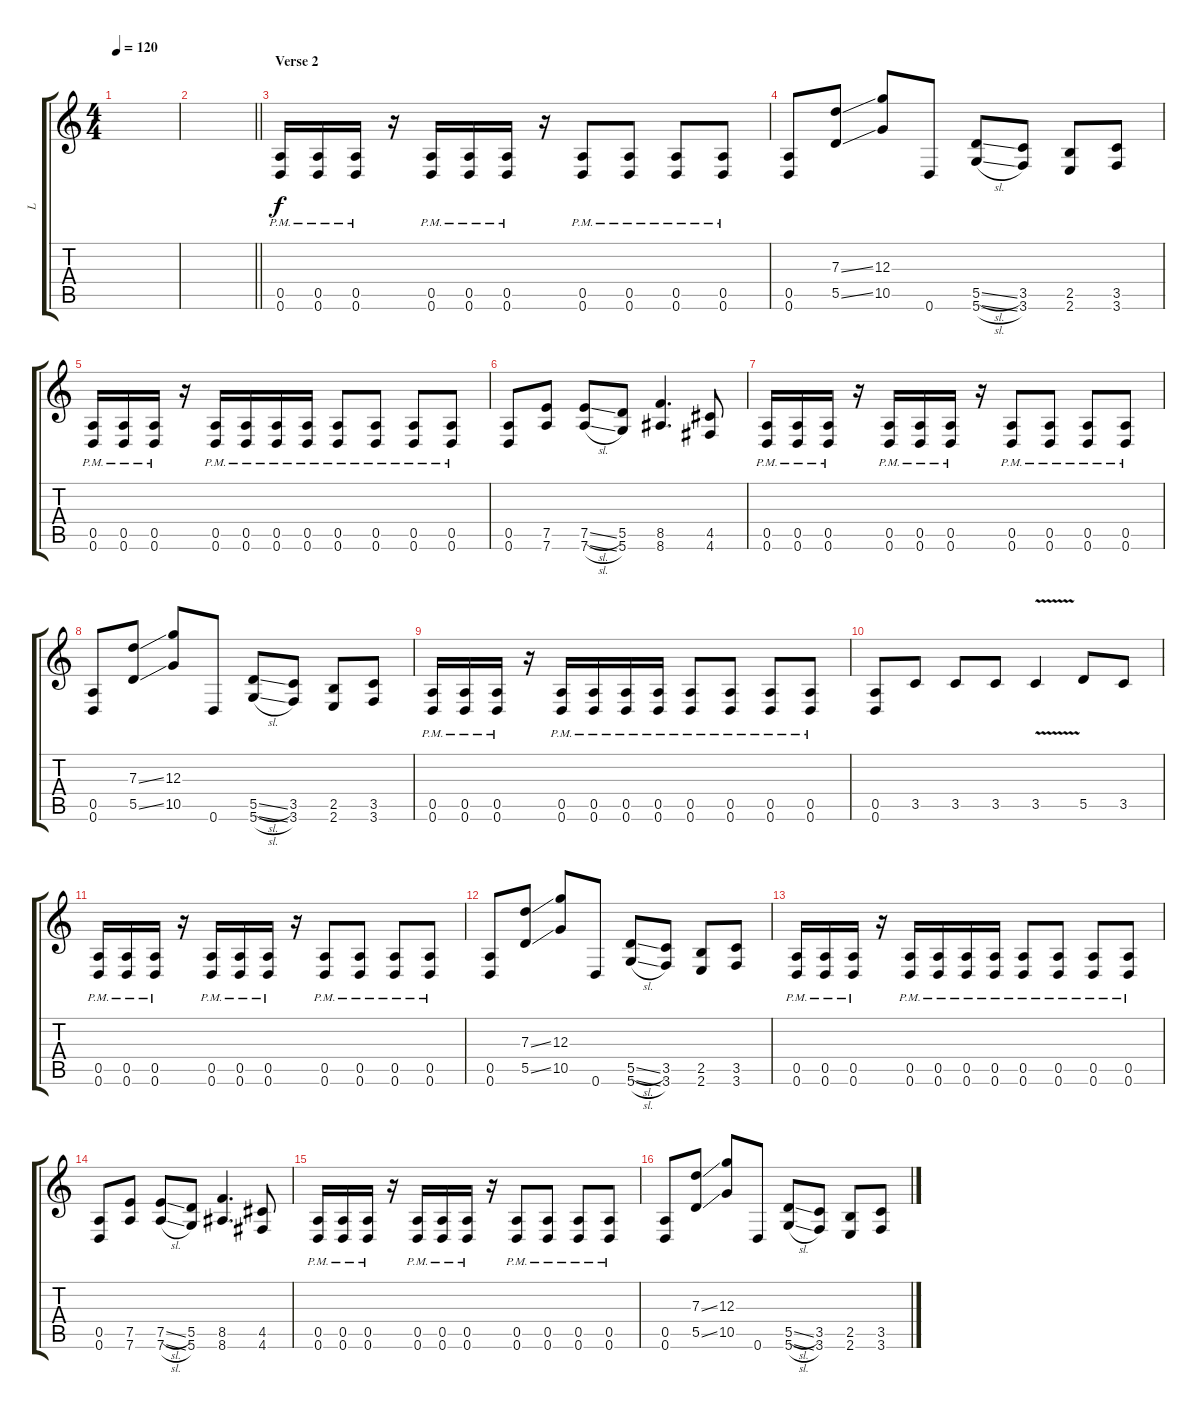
\track ("L" "L") {instrument distortionguitar}
\staff {score tabs}
\tuning (E4 B3 G3 D3 A2 D2) {hide}
\ts (4 4)
\tempo 120
\clef g2
\ks c
|
\barLineRight lightlight
|
\section ("" "Verse 2")
(0.5{pm} 0.6{pm}).16 (0.5{pm} 0.6{pm}).16 (0.5{pm} 0.6{pm}).16 r.16 (0.5{pm} 0.6{pm}).16 (0.5{pm} 0.6{pm}).16 (0.5{pm} 0.6{pm}).16 r.16 (0.5{pm} 0.6{pm}).8 (0.5{pm} 0.6{pm}).8 (0.5{pm} 0.6{pm}).8 (0.5{pm} 0.6{pm}).8 |
(0.5 0.6).8 (7.3{ss} 5.5{ss}).8 (12.3 10.5).8 0.6.8 (5.5{sl} 5.6{sl}).8 (3.5 3.6).8 (2.5 2.6).8 (3.5 3.6).8 |
(0.5{pm} 0.6{pm}).16 (0.5{pm} 0.6{pm}).16 (0.5{pm} 0.6{pm}).16 r.16 (0.5{pm} 0.6{pm}).16 (0.5{pm} 0.6{pm}).16 (0.5{pm} 0.6{pm}).16 (0.5{pm} 0.6{pm}).16 (0.5{pm} 0.6{pm}).8 (0.5{pm} 0.6{pm}).8 (0.5{pm} 0.6{pm}).8 (0.5{pm} 0.6{pm}).8 |
(0.5 0.6).8 (7.5 7.6).8 (7.5{sl} 7.6{sl}).8 (5.5 5.6).8 (8.5 8.6).4{d} (4.5 4.6).8 |
(0.5{pm} 0.6{pm}).16 (0.5{pm} 0.6{pm}).16 (0.5{pm} 0.6{pm}).16 r.16 (0.5{pm} 0.6{pm}).16 (0.5{pm} 0.6{pm}).16 (0.5{pm} 0.6{pm}).16 r.16 (0.5{pm} 0.6{pm}).8 (0.5{pm} 0.6{pm}).8 (0.5{pm} 0.6{pm}).8 (0.5{pm} 0.6{pm}).8 |
(0.5 0.6).8 (7.3{ss} 5.5{ss}).8 (12.3 10.5).8 0.6.8 (5.5{sl} 5.6{sl}).8 (3.5 3.6).8 (2.5 2.6).8 (3.5 3.6).8 |
(0.5{pm} 0.6{pm}).16 (0.5{pm} 0.6{pm}).16 (0.5{pm} 0.6{pm}).16 r.16 (0.5{pm} 0.6{pm}).16 (0.5{pm} 0.6{pm}).16 (0.5{pm} 0.6{pm}).16 (0.5{pm} 0.6{pm}).16 (0.5{pm} 0.6{pm}).8 (0.5{pm} 0.6{pm}).8 (0.5{pm} 0.6{pm}).8 (0.5{pm} 0.6{pm}).8 |
(0.5 0.6).8 3.5.8 3.5.8 3.5.8 3.5{v}.4 5.5.8 3.5.8 |
(0.5{pm} 0.6{pm}).16 (0.5{pm} 0.6{pm}).16 (0.5{pm} 0.6{pm}).16 r.16 (0.5{pm} 0.6{pm}).16 (0.5{pm} 0.6{pm}).16 (0.5{pm} 0.6{pm}).16 r.16 (0.5{pm} 0.6{pm}).8 (0.5{pm} 0.6{pm}).8 (0.5{pm} 0.6{pm}).8 (0.5{pm} 0.6{pm}).8 |
(0.5 0.6).8 (7.3{ss} 5.5{ss}).8 (12.3 10.5).8 0.6.8 (5.5{sl} 5.6{sl}).8 (3.5 3.6).8 (2.5 2.6).8 (3.5 3.6).8 |
(0.5{pm} 0.6{pm}).16 (0.5{pm} 0.6{pm}).16 (0.5{pm} 0.6{pm}).16 r.16 (0.5{pm} 0.6{pm}).16 (0.5{pm} 0.6{pm}).16 (0.5{pm} 0.6{pm}).16 (0.5{pm} 0.6{pm}).16 (0.5{pm} 0.6{pm}).8 (0.5{pm} 0.6{pm}).8 (0.5{pm} 0.6{pm}).8 (0.5{pm} 0.6{pm}).8 |
(0.5 0.6).8 (7.5 7.6).8 (7.5{sl} 7.6{sl}).8 (5.5 5.6).8 (8.5 8.6).4{d} (4.5 4.6).8 |
(0.5{pm} 0.6{pm}).16 (0.5{pm} 0.6{pm}).16 (0.5{pm} 0.6{pm}).16 r.16 (0.5{pm} 0.6{pm}).16 (0.5{pm} 0.6{pm}).16 (0.5{pm} 0.6{pm}).16 r.16 (0.5{pm} 0.6{pm}).8 (0.5{pm} 0.6{pm}).8 (0.5{pm} 0.6{pm}).8 (0.5{pm} 0.6{pm}).8 |
(0.5 0.6).8 (7.3{ss} 5.5{ss}).8 (12.3 10.5).8 0.6.8 (5.5{sl} 5.6{sl}).8 (3.5 3.6).8 (2.5 2.6).8 (3.5 3.6).8
